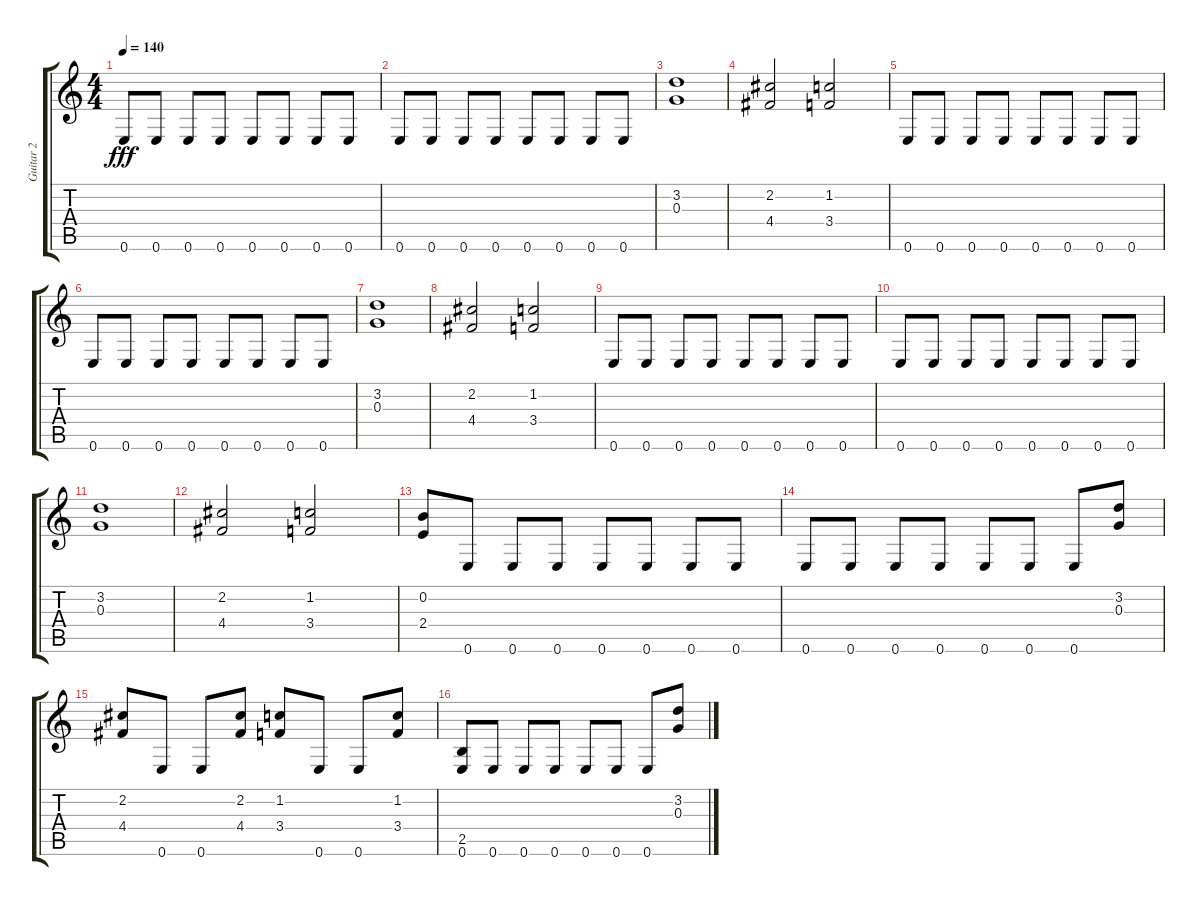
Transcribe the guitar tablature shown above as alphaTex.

\track ("Guitar 2" "Guitar 2") {instrument electricguitarclean}
\staff {score tabs}
\tuning (E4 B3 G3 D3 A2 E2) {hide}
\ts (4 4)
\tempo 140
\clef g2
\ks c
0.6.8{dy fff} 0.6.8 0.6.8 0.6.8 0.6.8 0.6.8 0.6.8 0.6.8 |
0.6.8 0.6.8 0.6.8 0.6.8 0.6.8 0.6.8 0.6.8 0.6.8 |
(3.2 0.3).1 |
(2.2 4.4).2 (1.2 3.4).2 |
0.6.8 0.6.8 0.6.8 0.6.8 0.6.8 0.6.8 0.6.8 0.6.8 |
0.6.8 0.6.8 0.6.8 0.6.8 0.6.8 0.6.8 0.6.8 0.6.8 |
(3.2 0.3).1 |
(2.2 4.4).2 (1.2 3.4).2 |
0.6.8 0.6.8 0.6.8 0.6.8 0.6.8 0.6.8 0.6.8 0.6.8 |
0.6.8 0.6.8 0.6.8 0.6.8 0.6.8 0.6.8 0.6.8 0.6.8 |
(3.2 0.3).1 |
(2.2 4.4).2 (1.2 3.4).2 |
(0.2 2.4).8 0.6.8 0.6.8 0.6.8 0.6.8 0.6.8 0.6.8 0.6.8 |
0.6.8 0.6.8 0.6.8 0.6.8 0.6.8 0.6.8 0.6.8 (3.2 0.3).8 |
(2.2 4.4).8 0.6.8 0.6.8 (2.2 4.4).8 (1.2 3.4).8 0.6.8 0.6.8 (1.2 3.4).8 |
(2.5 0.6).8 0.6.8 0.6.8 0.6.8 0.6.8 0.6.8 0.6.8 (3.2 0.3).8
